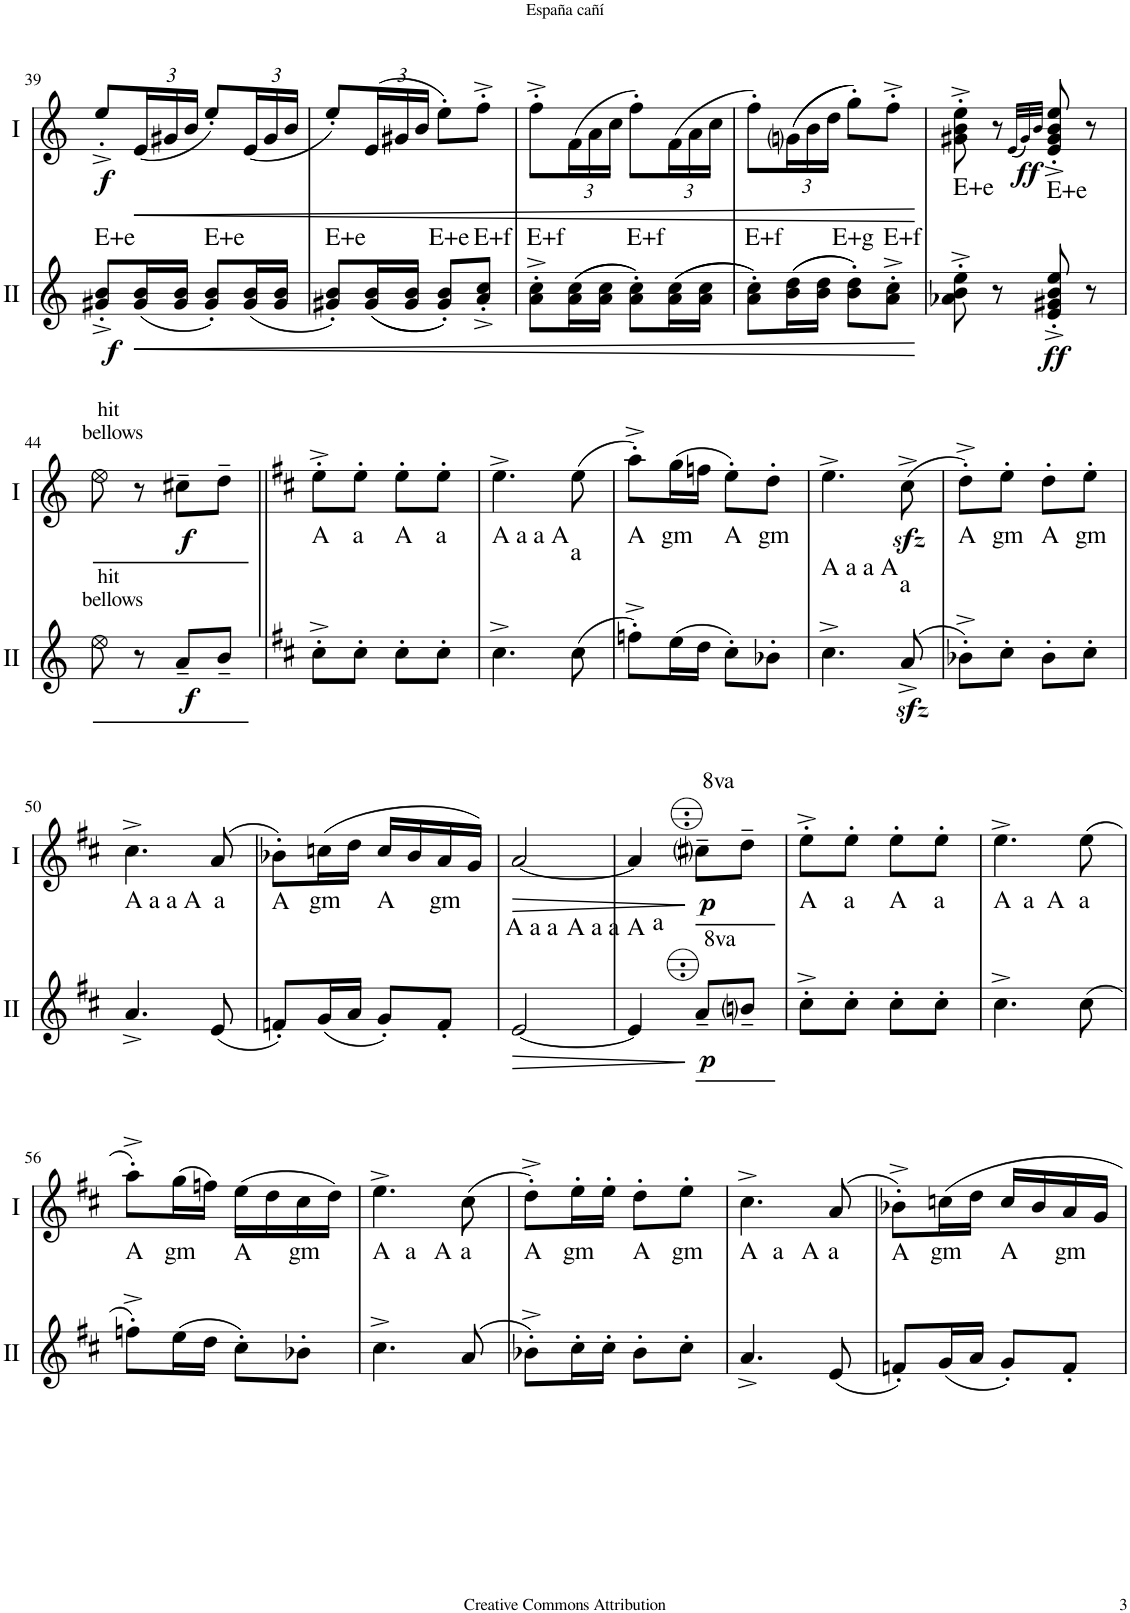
**kern	**dynam	**kern	**dynam
*part2	*part2	*part1	*part1
*staff2	*staff2	*staff1	*staff1
*I"Acc. 2	*	*I"Acc. 1	*
!!LO:PB:g=z
*clefG2	*	*clefG2	*
*k[]	*	*k[]	*
*M2/4	*	*M2/4	*
=39	=39	=39	=39
!	!	!LO:TX:b:t=E+e	!
!	!LO:DY:b	!	!LO:DY:b
8g#X/'^ 8b/'^L	f	8ee'^/L	f
!	!LO:HP:b	!	!
*	*	*Xbrackettup	*
!	!	!	!LO:HP:b
(16g#/ 16b/L	<	(24e/L	<
.	.	24g#X/	.
16g#/ 16b/JJ	.	.	.
.	.	24b/JJ	.
!	!	!LO:TX:b:t=E+e	!
8g#/' 8b/'L)	.	8ee'/L)	.
(16g#/ 16b/L	.	(24e/L	.
.	.	24g#/	.
16g#/ 16b/JJ	.	.	.
.	.	24b/JJ	.
=40	=40	=40	=40
!	!	!LO:TX:b:t=E+e	!
8g#X/' 8b/'L)	.	8ee'/L)	.
((16g#/ 16b/L	.	(24e/L	.
.	.	24g#X/	.
16g#/ 16b/JJ	.	.	.
.	.	24b/JJ	.
!	!	!LO:TX:b:t=E+e	!
8g#/' 8b/'L))	.	8ee'>\L)	.
!	!	!LO:TX:b:t=E+f	!
8a/'^ 8cc/'^J	.	8ff'^\J	.
=41	=41	=41	=41
!	!	!LO:TX:b:t=E+f	!
8a\'^ 8cc\'^L	.	8ff'^\L	.
((16a\ 16cc\L	.	(24f\L	.
.	.	24a\	.
16a\ 16cc\JJ	.	.	.
.	.	24cc\JJ	.
!	!	!LO:TX:b:t=E+f	!
8a\' 8cc\'L))	.	8ff'\L)	.
((16a\ 16cc\L	.	(24f\L	.
.	.	24a\	.
16a\ 16cc\JJ	.	.	.
.	.	24cc\JJ	.
=42	=42	=42	=42
!	!	!LO:TX:b:t=E+f	!
8a\' 8cc\'L))	.	8ff'\L)	.
((16b\ 16dd\L	.	((24gni\L	.
.	.	24b\	.
16b\ 16dd\JJ	.	.	.
.	.	24dd\JJ	.
!	!	!LO:TX:b:t=E+g	!
8b\' 8dd\'L))	.	8gg'\L))	.
!	!	!LO:TX:b:t=E+f	!
8a\'^ 8cc\'^J	.	8ff'^\J	.
.	[	.	[
=43	=43	=43	=43
!	!	!LO:TX:b:t=E+e	!
8a-X\'^ 8b\'^ 8ee\'^	.	8g#X\'^ 8b\'^ 8ee\'^	.
8r	.	8r	.
.	.	(32qe/LLL	.
.	.	32qg#/)	.
.	.	32qb/JJJ	.
!	!	!LO:TX:b:t=E+e	!
!	!LO:DY:b	!	!LO:DY:b
8e/'^ 8g#X/'^ 8b/'^ 8ee/'^	ff	8e/'^ 8g#/'^ 8b/'^ 8ee/'^	ff
8r	.	8r	.
!!LO:LB:g=z
=44	=44	=44	=44
!	!	!LO:TX:a:t=hit	!
!	!	!LO:TX:a:t=bellows	!
!LO:TX:a:t=hit	!	!	!
!LO:TX:a:t=bellows	!	!	!
8ee\	.	8ee\	.
8r	.	8r	.
!	!LO:DY:b	!	!LO:DY:b
8a~/L	f	8cc#X~\L	f
8b~/J	.	8dd~\J	.
=45||	=45||	=45||	=45||
*k[f#c#]	*	*k[f#c#]	*
!	!	!LO:TX:b:t=A	!
8cc#'^\L	.	8ee'^\L	.
!	!	!LO:TX:b:t=a	!
8cc#'\J	.	8ee'\J	.
!	!	!LO:TX:b:t=A	!
8cc#'\L	.	8ee'\L	.
!	!	!LO:TX:b:t=a	!
8cc#'\J	.	8ee'\J	.
=46	=46	=46	=46
!	!	!LO:TX:b:t=A a a A	!
4.cc#^\	.	4.ee^\	.
!	!	!LO:TX:b:t=a	!
(8cc#\	.	(8ee\	.
=47	=47	=47	=47
!	!	!LO:TX:b:t=A	!
8ffn'^\L)	.	8aa'^\L)	.
!	!	!LO:TX:b:t=gm	!
(16ee\L	.	(16gg\L	.
16dd\JJ	.	16ffn\JJ	.
!	!	!LO:TX:b:t=A	!
8cc#'\L)	.	8ee'\L)	.
!	!	!LO:TX:b:t=gm	!
8b-X'\J	.	8dd'\J	.
=48	=48	=48	=48
!	!	!LO:TX:b:t=A a a A	!
4.cc#^\	.	4.ee^\	.
!	!	!LO:TX:b:t=a	!
(8azz<^/	.	(8cc#zz<^\	.
=49	=49	=49	=49
!	!	!LO:TX:b:t=A	!
8b-X'^\L)	.	8dd'^\L)	.
!	!	!LO:TX:b:t=gm	!
8cc#'\J	.	8ee'\J	.
!	!	!LO:TX:b:t=A	!
8b-'\L	.	8dd'\L	.
!	!	!LO:TX:b:t=gm	!
8cc#'\J	.	8ee'\J	.
!!LO:LB:g=z
=50	=50	=50	=50
!	!	!LO:TX:b:t=A a a A	!
4.a^/	.	4.cc#^\	.
!	!	!LO:TX:b:t=a	!
(8e/	.	(8a/	.
=51	=51	=51	=51
!	!	!LO:TX:b:t=A	!
8fn'/L)	.	8b-X'\L)	.
!	!	!LO:TX:b:t=gm	!
(16g/L	.	(16ccn\L	.
16a/JJ	.	16dd\JJ	.
!	!	!LO:TX:b:t=A	!
8g'/L)	.	16cc/LL	.
.	.	16b-/	.
!	!	!LO:TX:b:t=gm	!
8f'/J	.	16a/	.
.	.	16g/JJ)	.
=52	=52	=52	=52
!	!	!LO:TX:b:t=A a a	!
!	!	!LO:TX:b:t=A a a	!
!	!LO:HP:b	!	!LO:HP:b
[2e/	>	[2a/	>
=53	=53	=53	=53
!	!	!LO:TX:b:t=A	!
!	!	!LO:TX:b:t=a	!
4e/]	.	4a/]	.
!	!	!LO:TX:a:t=8va	!
!LO:TX:a:t=8va	!	!	!
!	!LO:DY:n=1:b	!	!LO:DY:n=1:b
8a~/L	] p	8cc#i~\L	] p
8bni~/J	.	8dd~\J	.
=54	=54	=54	=54
!	!	!LO:TX:b:t=A	!
8cc#'^\L	.	8ee'^\L	.
!	!	!LO:TX:b:t=a	!
8cc#'\J	.	8ee'\J	.
!	!	!LO:TX:b:t=A	!
8cc#'\L	.	8ee'\L	.
!	!	!LO:TX:b:t=a	!
8cc#'\J	.	8ee'\J	.
=55	=55	=55	=55
!	!	!LO:TX:b:t=A	!
!	!	!LO:TX:b:t=A	!
!	!	!LO:TX:b:t=a	!
4.cc#^\	.	4.ee^\	.
!	!	!LO:TX:b:t=a	!
(8cc#\	.	(8ee\	.
!!LO:LB:g=z
=56	=56	=56	=56
!	!	!LO:TX:b:t=A	!
8ffn'^\L)	.	8aa'^\L)	.
!	!	!LO:TX:b:t=gm	!
(16ee\L	.	(16gg\L	.
16dd\JJ	.	16ffn\JJ)	.
!	!	!LO:TX:b:t=A	!
8cc#'\L)	.	(16ee\LL	.
.	.	16dd\	.
!	!	!LO:TX:b:t=gm	!
8b-X'\J	.	16cc#\	.
.	.	16dd\JJ)	.
=57	=57	=57	=57
!	!	!LO:TX:b:t=A	!
!	!	!LO:TX:b:t=A	!
!	!	!LO:TX:b:t=a	!
4.cc#^\	.	4.ee^\	.
!	!	!LO:TX:b:t=a	!
(8a/	.	(8cc#\	.
=58	=58	=58	=58
!	!	!LO:TX:b:t=A	!
8b-X'^\L)	.	8dd'^\L)	.
!	!	!LO:TX:b:t=gm	!
16cc#'\L	.	16ee'\L	.
16cc#'\JJ	.	16ee'\JJ	.
!	!	!LO:TX:b:t=A	!
8b-'\L	.	8dd'\L	.
!	!	!LO:TX:b:t=gm	!
8cc#'\J	.	8ee'\J	.
=59	=59	=59	=59
!	!	!LO:TX:b:t=A	!
!	!	!LO:TX:b:t=A	!
!	!	!LO:TX:b:t=a	!
4.a^/	.	4.cc#^\	.
!	!	!LO:TX:b:t=a	!
(8e/	.	(8a/	.
=60	=60	=60	=60
!	!	!LO:TX:b:t=A	!
8fn'/L)	.	8b-X'^\L)	.
!	!	!LO:TX:b:t=gm	!
(16g/L	.	16ccn\L	.
16a/JJ	.	16dd\JJ	.
!	!	!LO:TX:b:t=A	!
8g'/L)	.	16cc/LL	.
.	.	16b-/	.
!	!	!LO:TX:b:t=gm	!
8f'/J	.	16a/	.
.	.	16g/JJ	.
=	=	=	=
*-	*-	*-	*-
